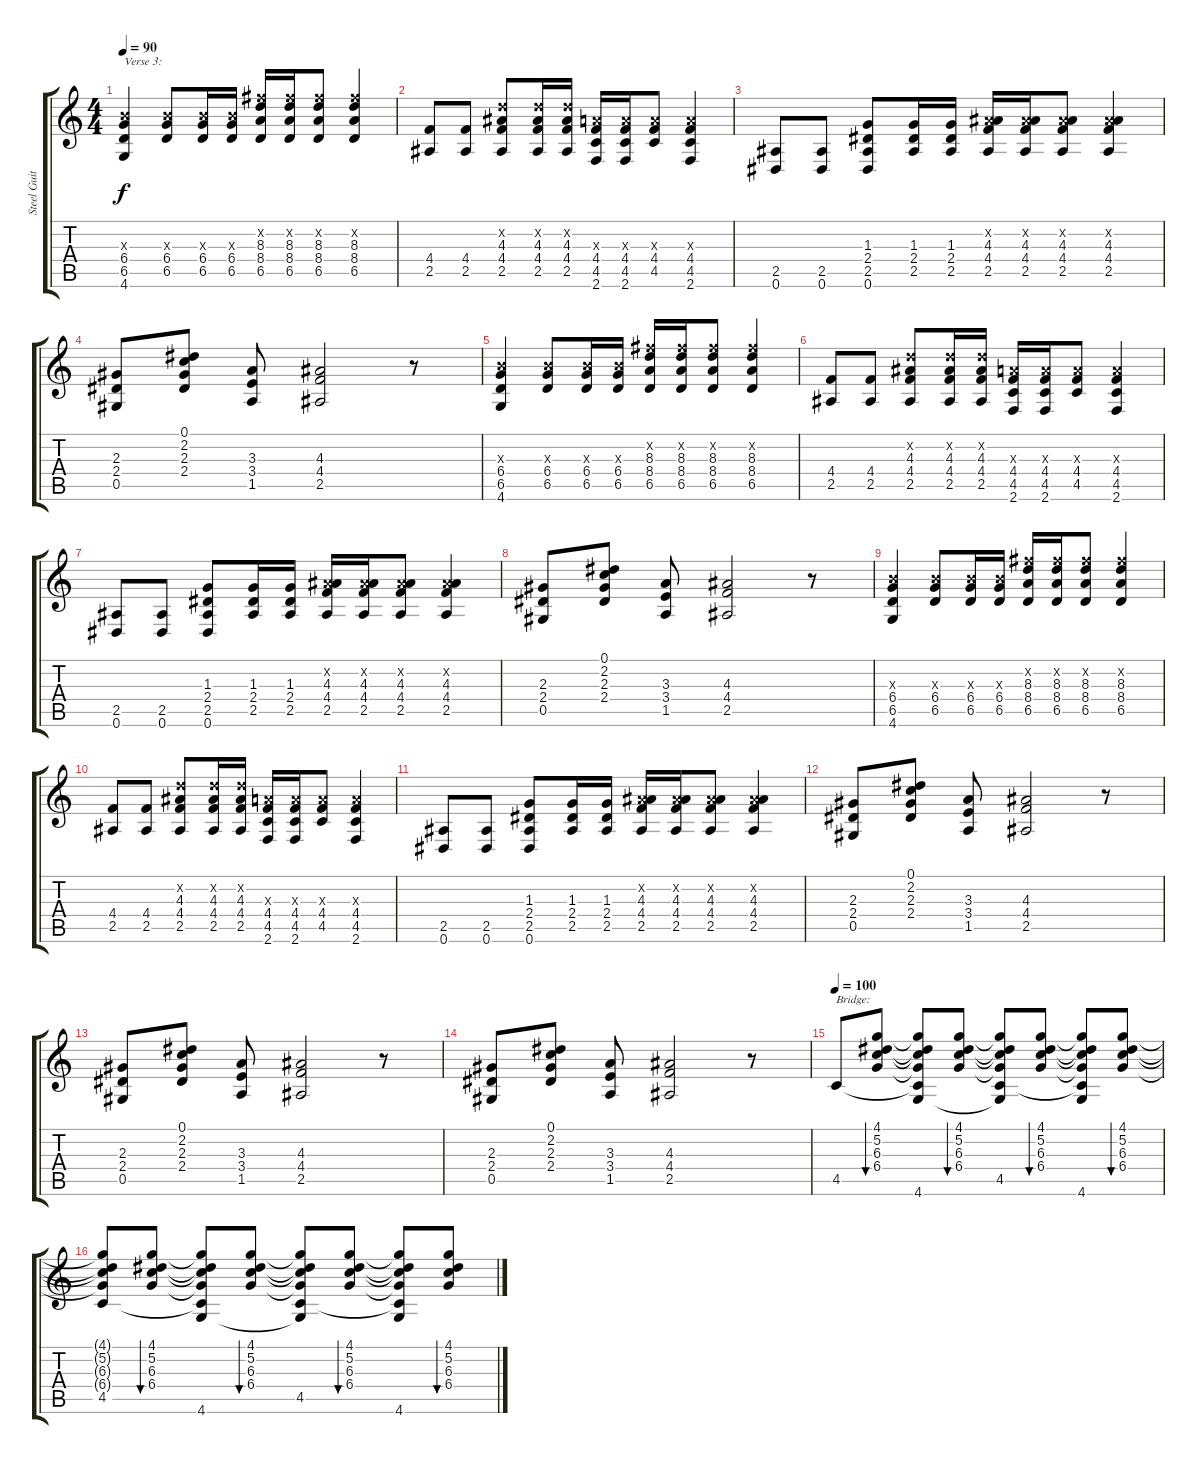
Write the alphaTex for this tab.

\track ("Steel Guitar" "Steel Guit") {instrument acousticguitarsteel}
\staff {score tabs}
\tuning (Eb4 Bb3 Gb3 Db3 Ab2 Eb2) {hide}
\ts (4 4)
\tempo 90
\clef g2
\ks c
(5.3{x} 6.4 6.5 4.6).4{txt "Verse 3:" dy f} (5.3{x} 6.4 6.5).8 (5.3{x} 6.4 6.5).16 (5.3{x} 6.4 6.5).16 (8.2{x} 8.3 8.4 6.5).16 (8.2{x} 8.3 8.4 6.5).16 (8.2{x} 8.3 8.4 6.5).8 (8.2{x} 8.3 8.4 6.5).4 |
(4.4 2.5).8 (4.4 2.5).8 (4.2{x} 4.3 4.4 2.5).8 (4.2{x} 4.3 4.4 2.5).16 (4.2{x} 4.3 4.4 2.5).16 (3.3{x} 4.4 4.5 2.6).16 (3.3{x} 4.4 4.5 2.6).16 (3.3{x} 4.4 4.5).8 (3.3{x} 4.4 4.5 2.6).4 |
(2.5 0.6).8 (2.5 0.6).8 (1.3 2.4 2.5 0.6).8 (1.3 2.4 2.5).16 (1.3 2.4 2.5).16 (0.2{x} 4.3 4.4 2.5).16 (0.2{x} 4.3 4.4 2.5).16 (0.2{x} 4.3 4.4 2.5).8 (0.2{x} 4.3 4.4 2.5).4 |
(2.3 2.4 0.5).8 (0.1 2.2 2.3 2.4).8 (3.3 3.4 1.5).8 (4.3 4.4 2.5).2 r.8 |
(5.3{x} 6.4 6.5 4.6).4 (5.3{x} 6.4 6.5).8 (5.3{x} 6.4 6.5).16 (5.3{x} 6.4 6.5).16 (8.2{x} 8.3 8.4 6.5).16 (8.2{x} 8.3 8.4 6.5).16 (8.2{x} 8.3 8.4 6.5).8 (8.2{x} 8.3 8.4 6.5).4 |
(4.4 2.5).8 (4.4 2.5).8 (4.2{x} 4.3 4.4 2.5).8 (4.2{x} 4.3 4.4 2.5).16 (4.2{x} 4.3 4.4 2.5).16 (3.3{x} 4.4 4.5 2.6).16 (3.3{x} 4.4 4.5 2.6).16 (3.3{x} 4.4 4.5).8 (3.3{x} 4.4 4.5 2.6).4 |
(2.5 0.6).8 (2.5 0.6).8 (1.3 2.4 2.5 0.6).8 (1.3 2.4 2.5).16 (1.3 2.4 2.5).16 (0.2{x} 4.3 4.4 2.5).16 (0.2{x} 4.3 4.4 2.5).16 (0.2{x} 4.3 4.4 2.5).8 (0.2{x} 4.3 4.4 2.5).4 |
(2.3 2.4 0.5).8 (0.1 2.2 2.3 2.4).8 (3.3 3.4 1.5).8 (4.3 4.4 2.5).2 r.8 |
(5.3{x} 6.4 6.5 4.6).4 (5.3{x} 6.4 6.5).8 (5.3{x} 6.4 6.5).16 (5.3{x} 6.4 6.5).16 (8.2{x} 8.3 8.4 6.5).16 (8.2{x} 8.3 8.4 6.5).16 (8.2{x} 8.3 8.4 6.5).8 (8.2{x} 8.3 8.4 6.5).4 |
(4.4 2.5).8 (4.4 2.5).8 (4.2{x} 4.3 4.4 2.5).8 (4.2{x} 4.3 4.4 2.5).16 (4.2{x} 4.3 4.4 2.5).16 (3.3{x} 4.4 4.5 2.6).16 (3.3{x} 4.4 4.5 2.6).16 (3.3{x} 4.4 4.5).8 (3.3{x} 4.4 4.5 2.6).4 |
(2.5 0.6).8 (2.5 0.6).8 (1.3 2.4 2.5 0.6).8 (1.3 2.4 2.5).16 (1.3 2.4 2.5).16 (0.2{x} 4.3 4.4 2.5).16 (0.2{x} 4.3 4.4 2.5).16 (0.2{x} 4.3 4.4 2.5).8 (0.2{x} 4.3 4.4 2.5).4 |
(2.3 2.4 0.5).8 (0.1 2.2 2.3 2.4).8 (3.3 3.4 1.5).8 (4.3 4.4 2.5).2 r.8 |
(2.3 2.4 0.5).8 (0.1 2.2 2.3 2.4).8 (3.3 3.4 1.5).8 (4.3 4.4 2.5).2 r.8 |
(2.3 2.4 0.5).8 (0.1 2.2 2.3 2.4).8 (3.3 3.4 1.5).8 (4.3 4.4 2.5).2 r.8 |
\tempo 100
4.5.8{txt "Bridge:"} (4.1 5.2 6.3 6.4).8{bu 120} (4.1{t} 5.2{t} 6.3{t} 6.4{t} 4.5{t} 4.6).8 (4.1 5.2 6.3 6.4).8{bu 120} (4.1{t} 5.2{t} 6.3{t} 6.4{t} 4.5 4.6{t}).8 (4.1 5.2 6.3 6.4).8{bu 120} (4.1{t} 5.2{t} 6.3{t} 6.4{t} 4.5{t} 4.6).8 (4.1 5.2 6.3 6.4).8{bu 120} |
(4.1{t} 5.2{t} 6.3{t} 6.4{t} 4.5).8 (4.1 5.2 6.3 6.4).8{bu 120} (4.1{t} 5.2{t} 6.3{t} 6.4{t} 4.5{t} 4.6).8 (4.1 5.2 6.3 6.4).8{bu 120} (4.1{t} 5.2{t} 6.3{t} 6.4{t} 4.5 4.6{t}).8 (4.1 5.2 6.3 6.4).8{bu 120} (4.1{t} 5.2{t} 6.3{t} 6.4{t} 4.5{t} 4.6).8 (4.1 5.2 6.3 6.4).8{bu 120}
